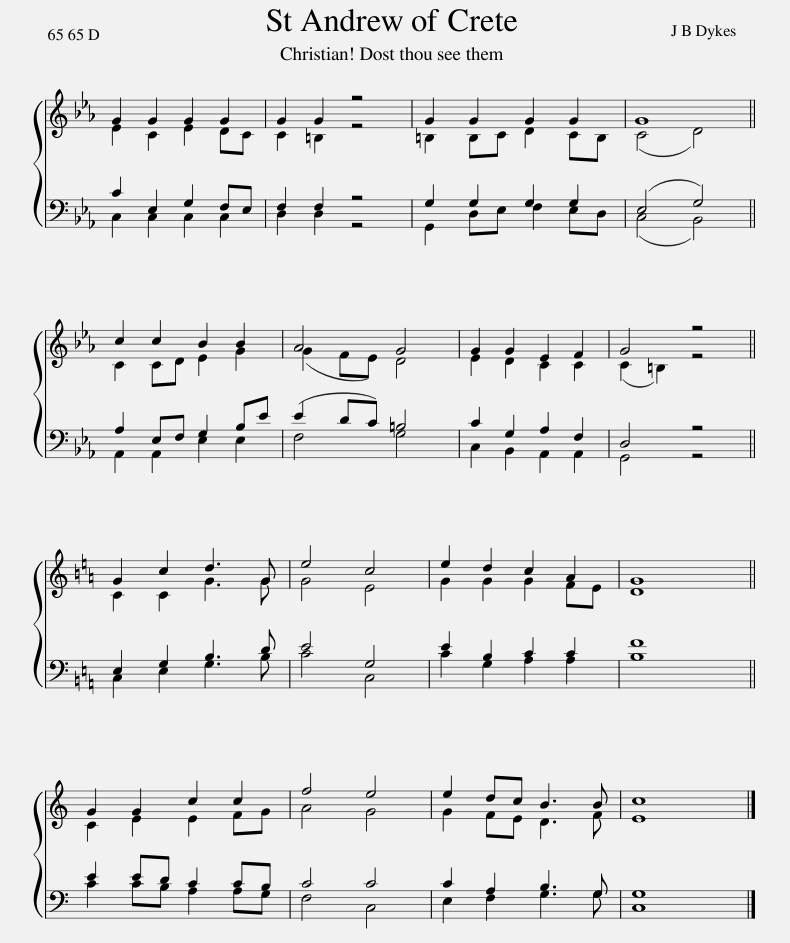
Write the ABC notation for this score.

X:1
%%score { ( 1 2 ) | ( 3 4 ) }
L:1/8
M:none
I:linebreak $
K:Eb
V:1 treble
V:2 treble
V:3 bass
V:4 bass
V:1
 G2 G2 G2 G2 | G2 G2 z4 | G2 G2 G2 G2 | G8 ||$ c2 c2 B2 B2 | %5
 A4 G4 | G2 G2 E2 F2 | G4 z4 ||$[K:C] G2 c2 d3 G | e4 c4 | %10
 e2 d2 c2 A2 | G8 ||$ G2 G2 c2 c2 | f4 e4 | e2 dc B3 B | %15
 c8 |] %16
V:2
 E2 C2 E2 DC | C2 =B,2 z4 | =B,2 B,C D2 CB, | (C4 D4) ||$ C2 CD E2 G2 | %5
 (G2 FE) D4 | E2 D2 C2 C2 | (C2 =B,2) z4 ||$[K:C] C2 C2 G3 G | G4 E4 | %10
 G2 G2 G2 FE | D8 ||$ C2 E2 E2 FG | A4 G4 | G2 FE D3 F | %15
 E8 |] %16
V:3
 C2 E,2 G,2 F,E, | F,2 F,2 z4 | G,2 G,2 G,2 G,2 | (E,4 G,4) ||$ A,2 E,F, G,2 B,E | %5
 (E2 DC) =B,4 | C2 G,2 A,2 F,2 | D,4 z4 ||$[K:C] E,2 G,2 B,3 D | E4 G,4 | %10
 E2 B,2 C2 C2 | F8 ||$ E2 ED C2 CB, | C4 C4 | C2 A,2 B,3 G, | %15
 G,8 |] %16
V:4
 C,2 C,2 C,2 C,2 | D,2 D,2 z4 | G,,2 D,E, F,2 E,D, | (C,4 B,,4) ||$ A,,2 A,,2 E,2 E,2 | %5
 F,4 G,4 | C,2 B,,2 A,,2 A,,2 | G,,4 z4 ||$[K:C] C,2 E,2 G,3 B, | C4 C,4 | %10
 C2 G,2 A,2 A,2 | B,8 ||$ C2 CB, A,2 A,G, | F,4 C,4 | E,2 F,2 G,3 G, | %15
 C,8 |] %16
